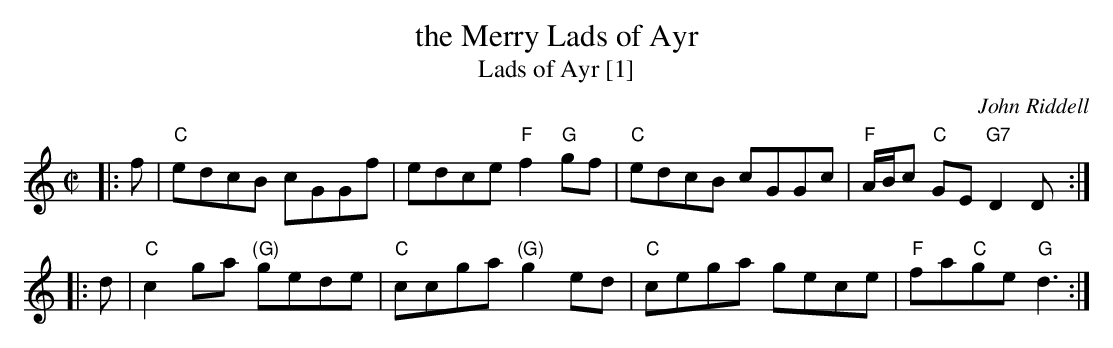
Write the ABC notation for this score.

X:1
T: the Merry Lads of Ayr
T:Lads of Ayr [1]
C: John Riddell
M: C|
L: 1/8
K: C
|: f \
| "C"edcB cGGf | edce "F"f2"G"gf | "C"edcB cGGc | "F"A/B/c "C"GE "G7"D2 D :|
|: d \
| "C"c2ga "(G)"gede | "C"ccga "(G)"g2ed | "C"cega gece | "F"fa"C"ge "G"d3 :|
